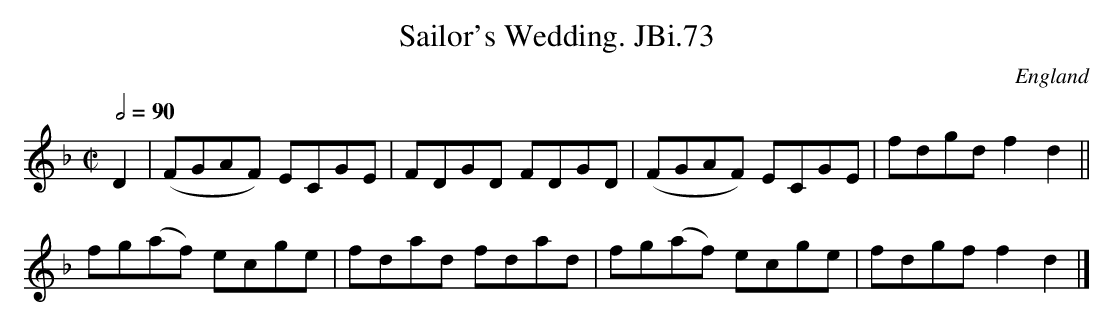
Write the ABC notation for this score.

X:1
T:Sailor's Wedding. JBi.73
M:C|
O:England
Q:1/2=90
K:F
D2|(FGAF) ECGE|FDGD FDGD|(FGAF) ECGE|fdgd f2d2||!
fg(af) ecge|fdad fdad|fg(af) ecge|fdgf f2d2|]
